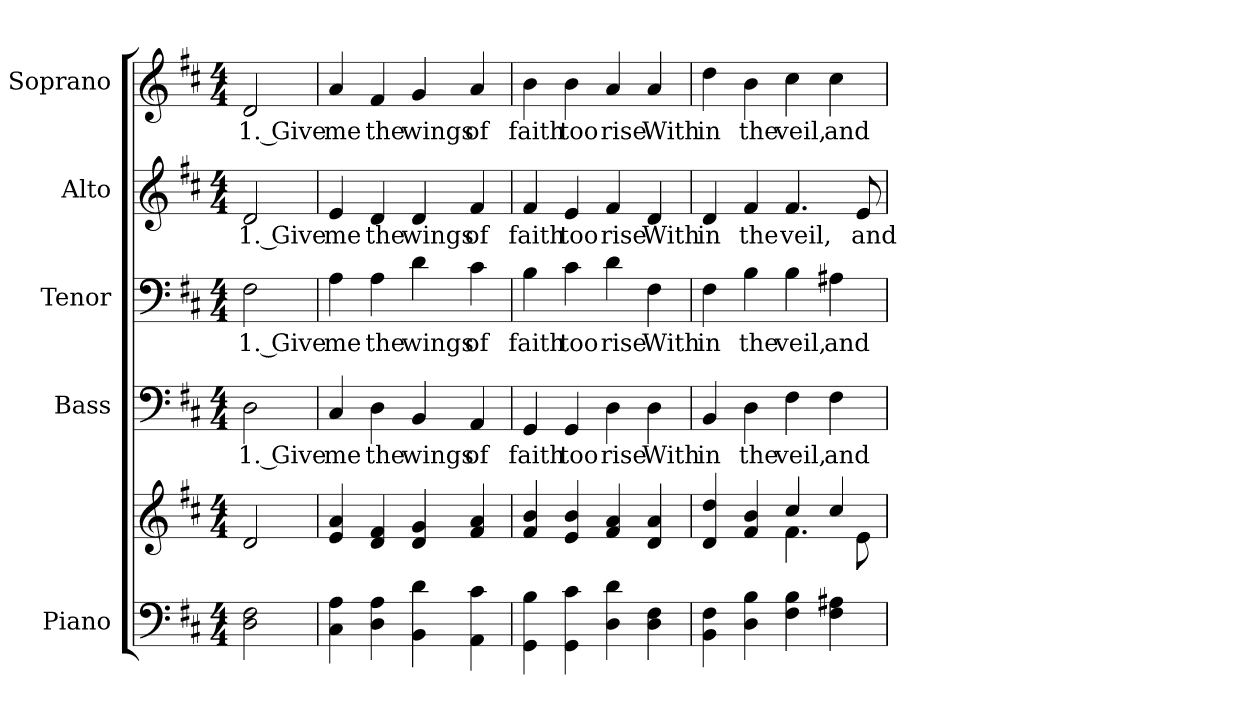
**kern	**kern	**kern	**text	**kern	**text	**kern	**text	**kern	**text
*part5	*part5	*part4	*part4	*part3	*part3	*part2	*part2	*part1	*part1
*staff6	*staff5	*staff4	*staff4	*staff3	*staff3	*staff2	*staff2	*staff1	*staff1
*I"Piano	*	*I"Bass	*	*I"Tenor	*	*I"Alto	*	*I"Soprano	*
*I'Pno.	*	*I'B.	*	*I'T.	*	*I'A.	*	*I'S.	*
!!LO:PB:g=z
*clefF4	*clefG2	*clefF4	*	*clefF4	*	*clefG2	*	*clefG2	*
*k[f#c#]	*k[f#c#]	*k[f#c#]	*	*k[f#c#]	*	*k[f#c#]	*	*k[f#c#]	*
*D:	*D:	*D:	*	*D:	*	*D:	*	*D:	*
*M4/4	*M4/4	*M4/4	*	*M4/4	*	*M4/4	*	*M4/4	*
*MM140	*MM140	*MM140	*	*MM140	*	*MM140	*	*MM140	*
=1	=1	=1	=1	=1	=1	=1	=1	=1	=1
!	!	!	!LO:LY:b:color=#000000	!	!	!	!	!	!
!	!	!	!	!	!LO:LY:b:color=#000000	!	!	!	!
!	!	!	!	!	!	!	!LO:LY:b:color=#000000	!	!
!	!	!	!	!	!	!	!	!	!LO:LY:b:color=#000000
2Di\ 2F#i	2di/	2Di\	1. Give	2F#i\	1. Give	2di/	1. Give	2di/	1. Give
=2	=2	=2	=2	=2	=2	=2	=2	=2	=2
!	!	!	!LO:LY:b:color=#000000	!	!	!	!	!	!
!	!	!	!	!	!LO:LY:b:color=#000000	!	!	!	!
!	!	!	!	!	!	!	!LO:LY:b:color=#000000	!	!
!	!	!	!	!	!	!	!	!	!LO:LY:b:color=#000000
4C#i\ 4Ai	4ei/ 4ai	4C#i/	me	4Ai\	me	4ei/	me	4ai/	me
!	!	!	!LO:LY:b:color=#000000	!	!	!	!	!	!
!	!	!	!	!	!LO:LY:b:color=#000000	!	!	!	!
!	!	!	!	!	!	!	!LO:LY:b:color=#000000	!	!
!	!	!	!	!	!	!	!	!	!LO:LY:b:color=#000000
4Di\ 4Ai	4di/ 4f#i	4Di\	the	4Ai\	the	4di/	the	4f#i/	the
!	!	!	!LO:LY:b:color=#000000	!	!	!	!	!	!
!	!	!	!	!	!LO:LY:b:color=#000000	!	!	!	!
!	!	!	!	!	!	!	!LO:LY:b:color=#000000	!	!
!	!	!	!	!	!	!	!	!	!LO:LY:b:color=#000000
4BBi\ 4di	4di/ 4gi	4BBi/	wings	4di\	wings	4di/	wings	4gi/	wings
!	!	!	!LO:LY:b:color=#000000	!	!	!	!	!	!
!	!	!	!	!	!LO:LY:b:color=#000000	!	!	!	!
!	!	!	!	!	!	!	!LO:LY:b:color=#000000	!	!
!	!	!	!	!	!	!	!	!	!LO:LY:b:color=#000000
4AAi\ 4c#i	4f#i/ 4ai	4AAi/	of	4c#i\	of	4f#i/	of	4ai/	of
=3	=3	=3	=3	=3	=3	=3	=3	=3	=3
!	!	!	!LO:LY:b:color=#000000	!	!	!	!	!	!
!	!	!	!	!	!LO:LY:b:color=#000000	!	!	!	!
!	!	!	!	!	!	!	!LO:LY:b:color=#000000	!	!
!	!	!	!	!	!	!	!	!	!LO:LY:b:color=#000000
4GGi\ 4Bi	4f#i/ 4bi	4GGi/	faith	4Bi\	faith	4f#i/	faith	4bi\	faith
!	!	!	!LO:LY:b:color=#000000	!	!	!	!	!	!
!	!	!	!	!	!LO:LY:b:color=#000000	!	!	!	!
!	!	!	!	!	!	!	!LO:LY:b:color=#000000	!	!
!	!	!	!	!	!	!	!	!	!LO:LY:b:color=#000000
4GGi\ 4c#i	4ei/ 4bi	4GGi/	too	4c#i\	too	4ei/	too	4bi\	too
!	!	!	!LO:LY:b:color=#000000	!	!	!	!	!	!
!	!	!	!	!	!LO:LY:b:color=#000000	!	!	!	!
!	!	!	!	!	!	!	!LO:LY:b:color=#000000	!	!
!	!	!	!	!	!	!	!	!	!LO:LY:b:color=#000000
4Di\ 4di	4f#i/ 4ai	4Di\	rise	4di\	rise	4f#i/	rise	4ai/	rise
!	!	!	!LO:LY:b:color=#000000	!	!	!	!	!	!
!	!	!	!	!	!LO:LY:b:color=#000000	!	!	!	!
!	!	!	!	!	!	!	!LO:LY:b:color=#000000	!	!
!	!	!	!	!	!	!	!	!	!LO:LY:b:color=#000000
4Di\ 4F#i	4di/ 4ai	4Di\	With	4F#i\	With	4di/	With	4ai/	With
!!LO:PB:g=z
=4	=4	=4	=4	=4	=4	=4	=4	=4	=4
*	*^	*	*	*	*	*	*	*	*
!	!	!	!	!LO:LY:b:color=#000000	!	!	!	!	!	!
!	!	!	!	!	!	!LO:LY:b:color=#000000	!	!	!	!
!	!	!	!	!	!	!	!	!LO:LY:b:color=#000000	!	!
!	!	!	!	!	!	!	!	!	!	!LO:LY:b:color=#000000
4BBi\ 4F#i	4di/ 4ddi	2ryy	4BBi/	in	4F#i\	in	4di/	in	4ddi\	in
!	!	!	!	!LO:LY:b:color=#000000	!	!	!	!	!	!
!	!	!	!	!	!	!LO:LY:b:color=#000000	!	!	!	!
!	!	!	!	!	!	!	!	!LO:LY:b:color=#000000	!	!
!	!	!	!	!	!	!	!	!	!	!LO:LY:b:color=#000000
4Di\ 4Bi	4f#i/ 4bi	.	4Di\	the	4Bi\	the	4f#i/	the	4bi\	the
!	!	!	!	!LO:LY:b:color=#000000	!	!	!	!	!	!
!	!	!	!	!	!	!LO:LY:b:color=#000000	!	!	!	!
!	!	!	!	!	!	!	!	!LO:LY:b:color=#000000	!	!
!	!	!	!	!	!	!	!	!	!	!LO:LY:b:color=#000000
4F#i\ 4Bi	4cc#i/	4.f#i\	4F#i\	veil,	4Bi\	veil,	4.f#i/	veil,	4cc#i\	veil,
!	!	!	!	!LO:LY:b:color=#000000	!	!	!	!	!	!
!	!	!	!	!	!	!LO:LY:b:color=#000000	!	!	!	!
!	!	!	!	!	!	!	!	!	!	!LO:LY:b:color=#000000
4F#i\ 4A#Xi	4cc#i/	.	4F#i\	and	4A#Xi\	and	.	.	4cc#i\	and
!	!	!	!	!	!	!	!	!LO:LY:b:color=#000000	!	!
.	.	8ei\	.	.	.	.	8ei/	and	.	.
*	*v	*v	*	*	*	*	*	*	*	*
=	=	=	=	=	=	=	=	=	=
*-	*-	*-	*-	*-	*-	*-	*-	*-	*-
